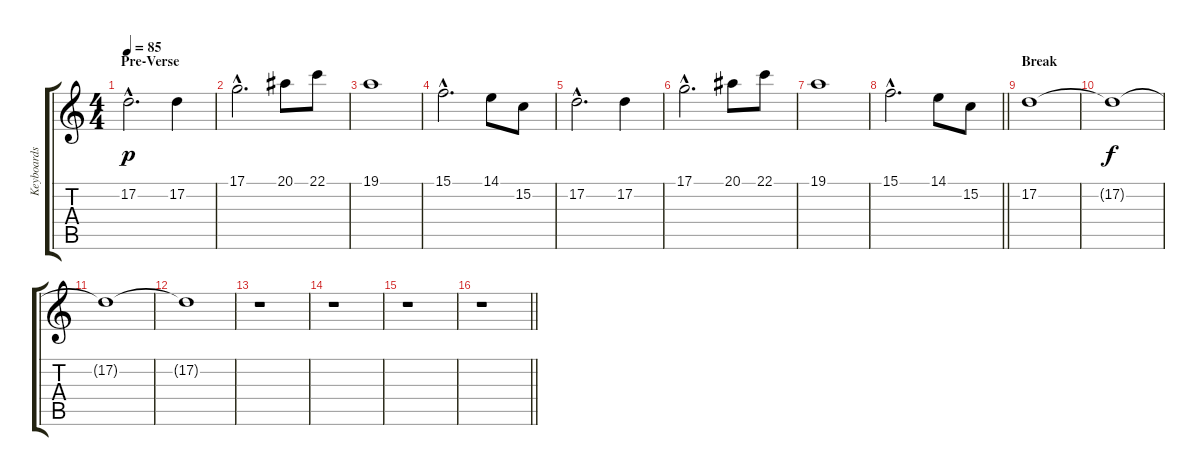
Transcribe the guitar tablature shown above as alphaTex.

\track ("Keyboards" "Keyboards") {instrument recorder}
\staff {score tabs}
\tuning (D4 A3 F3 C3 G2 D2) {hide}
\ts (4 4)
\section ("" "Pre-Verse")
\tempo 85
\clef g2
\ks c
17.2{hac}.2{d dy p} 17.2.4 |
17.1{hac}.2{d} 20.1.8 22.1.8 |
19.1.1 |
15.1{hac}.2{d} 14.1.8 15.2.8 |
17.2{hac}.2{d} 17.2.4 |
17.1{hac}.2{d} 20.1.8 22.1.8 |
19.1.1 |
\barLineRight lightlight
15.1{hac}.2{d} 14.1.8 15.2.8 |
\section ("" "Break")
17.2.1{volume 0} |
17.2{t}.1{dy f} |
17.2{t}.1 |
17.2{t}.1 |
r.1 |
r.1 |
r.1 |
\barLineRight lightlight
r.1
